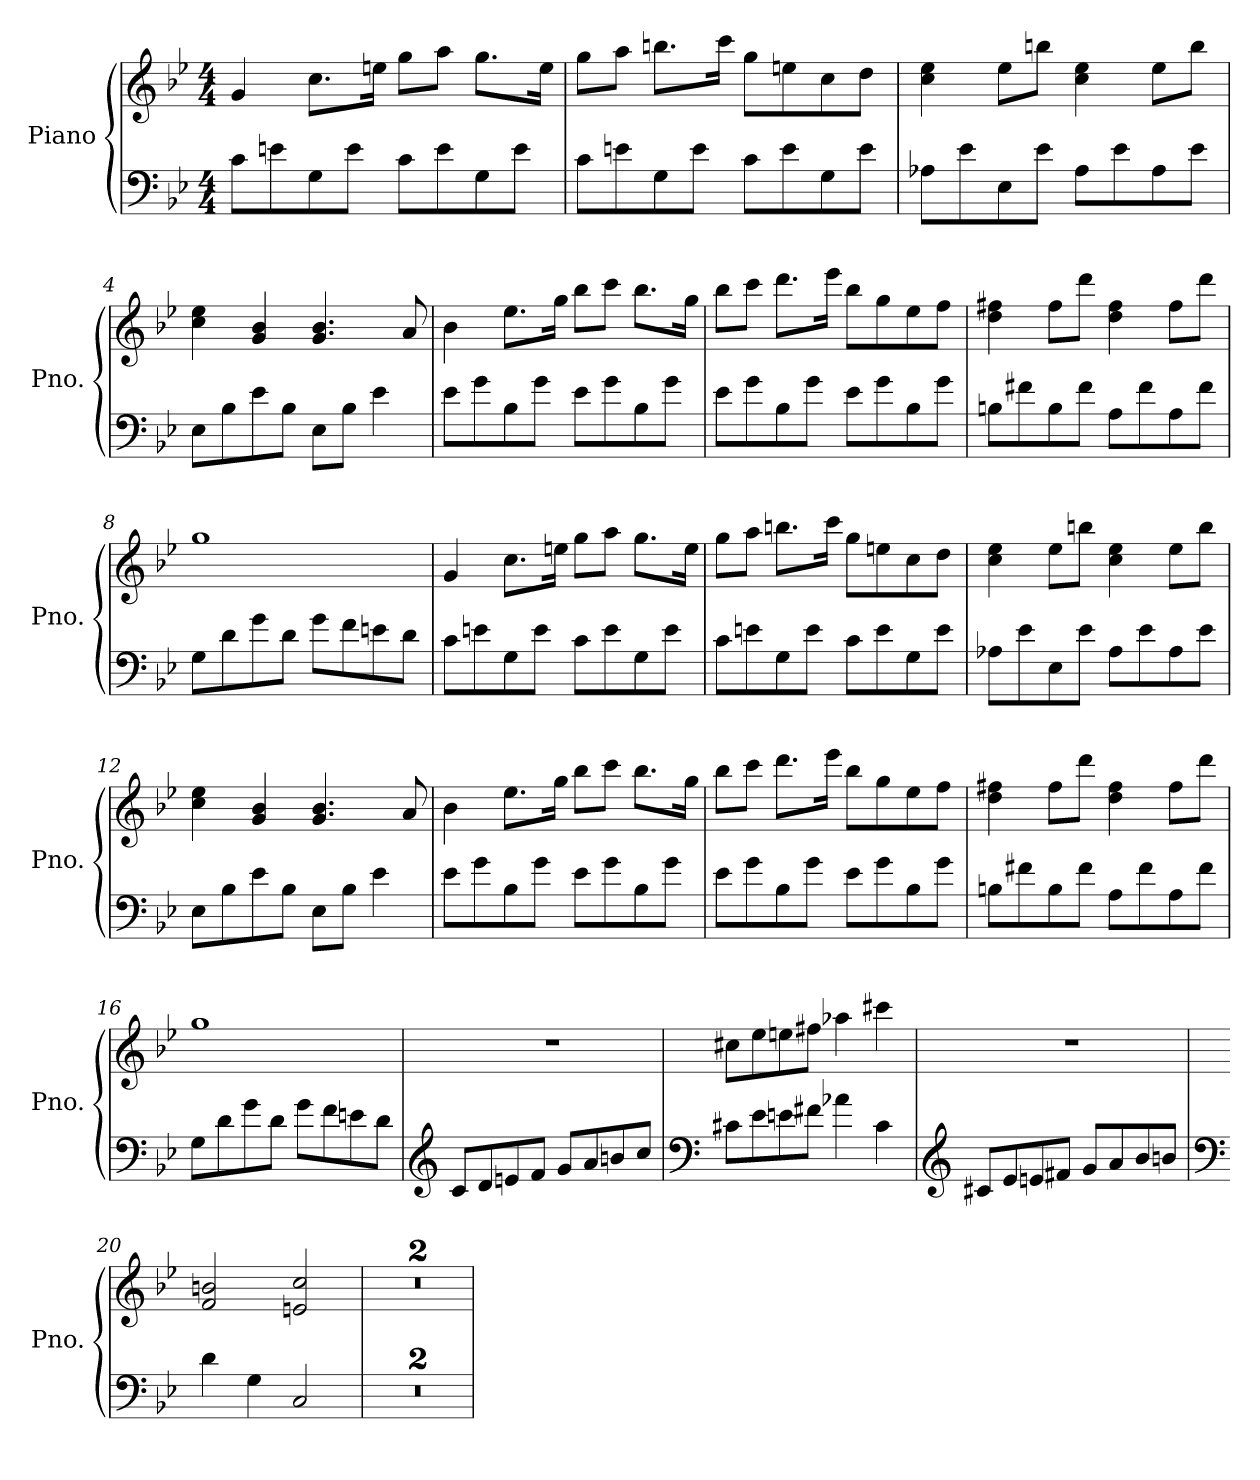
**kern	**kern
*part1	*part1
*staff2	*staff1
*I"Piano	*
*I'Pno.	*
*clefF4	*clefG2
*k[b-e-]	*k[b-e-]
*M4/4	*M4/4
=1	=1
8c\L	4g/
8en\	.
8G\	8.cc\L
8e\J	.
.	16een\Jk
8c\L	8gg\L
8e\	8aa\J
8G\	8.gg\L
8e\J	.
.	16ee\Jk
=2	=2
8c\L	8gg\L
8en\	8aa\J
8G\	8.bbn\L
8e\J	.
.	16ccc\Jk
8c\L	8gg\L
8e\	8een\
8G\	8cc\
8e\J	8dd\J
=3	=3
8A-X\L	4cc\ 4ee-\
8e-\	.
8E-\	8ee-\L
8e-\J	8bbn\J
8A-\L	4cc\ 4ee-\
8e-\	.
8A-\	8ee-\L
8e-\J	8bb\J
=4	=4
8E-\L	4cc\ 4ee-\
8B-\	.
8e-\	4g/ 4b-/
8B-\J	.
8E-\L	4.g/ 4.b-/
8B-\J	.
4e-\	.
.	8a/
!!LO:LB:g=z
=5	=5
8e-\L	4b-\
8g\	.
8B-\	8.ee-\L
8g\J	.
.	16gg\Jk
8e-\L	8bb-\L
8g\	8ccc\J
8B-\	8.bb-\L
8g\J	.
.	16gg\Jk
=6	=6
8e-\L	8bb-\L
8g\	8ccc\J
8B-\	8.ddd\L
8g\J	.
.	16eee-\Jk
8e-\L	8bb-\L
8g\	8gg\
8B-\	8ee-\
8g\J	8ff\J
=7	=7
8Bn\L	4dd\ 4ff#X\
8f#X\	.
8B\	8ff#\L
8f#\J	8ddd\J
8A\L	4dd\ 4ff#\
8f#\	.
8A\	8ff#\L
8f#\J	8ddd\J
=8	=8
8G\L	1gg
8d\	.
8g\	.
8d\J	.
8g\L	.
8f\	.
8en\	.
8d\J	.
!!LO:LB:g=z
=9	=9
8c\L	4g/
8en\	.
8G\	8.cc\L
8e\J	.
.	16een\Jk
8c\L	8gg\L
8e\	8aa\J
8G\	8.gg\L
8e\J	.
.	16ee\Jk
=10	=10
8c\L	8gg\L
8en\	8aa\J
8G\	8.bbn\L
8e\J	.
.	16ccc\Jk
8c\L	8gg\L
8e\	8een\
8G\	8cc\
8e\J	8dd\J
=11	=11
8A-X\L	4cc\ 4ee-\
8e-\	.
8E-\	8ee-\L
8e-\J	8bbn\J
8A-\L	4cc\ 4ee-\
8e-\	.
8A-\	8ee-\L
8e-\J	8bb\J
=12	=12
8E-\L	4cc\ 4ee-\
8B-\	.
8e-\	4g/ 4b-/
8B-\J	.
8E-\L	4.g/ 4.b-/
8B-\J	.
4e-\	.
.	8a/
!!LO:LB:g=z
=13	=13
8e-\L	4b-\
8g\	.
8B-\	8.ee-\L
8g\J	.
.	16gg\Jk
8e-\L	8bb-\L
8g\	8ccc\J
8B-\	8.bb-\L
8g\J	.
.	16gg\Jk
=14	=14
8e-\L	8bb-\L
8g\	8ccc\J
8B-\	8.ddd\L
8g\J	.
.	16eee-\Jk
8e-\L	8bb-\L
8g\	8gg\
8B-\	8ee-\
8g\J	8ff\J
=15	=15
8Bn\L	4dd\ 4ff#X\
8f#X\	.
8B\	8ff#\L
8f#\J	8ddd\J
8A\L	4dd\ 4ff#\
8f#\	.
8A\	8ff#\L
8f#\J	8ddd\J
!!LO:LB:g=z
=16	=16
8G\L	1gg
8d\	.
8g\	.
8d\J	.
8g\L	.
8f\	.
8en\	.
8d\J	.
=17	=17
*clefG2	*
8c/L	1r
8d/	.
8en/	.
8f/J	.
8g/L	.
8a/	.
8bn/	.
8cc/J	.
=18	=18
*clefF4	*
8c#X\L	8cc#X\L
8e-\	8ee-\
8en\	8een\
8f#X\J	8ff#X\J
4a-X\	4aa-X\
4c#\	4ccc#X\
!!LO:PB:g=z
=19	=19
*clefG2	*
8c#X/L	1r
8e-/	.
8en/	.
8f#X/J	.
8g/L	.
8a/	.
8b-/	.
8bn/J	.
=20	=20
*clefF4	*
4d\	2f/ 2bn/
4G\	.
2C/	2en/ 2cc/
=21	=21
1r	1r
=22	=22
1r	1r
=	=
*-	*-
